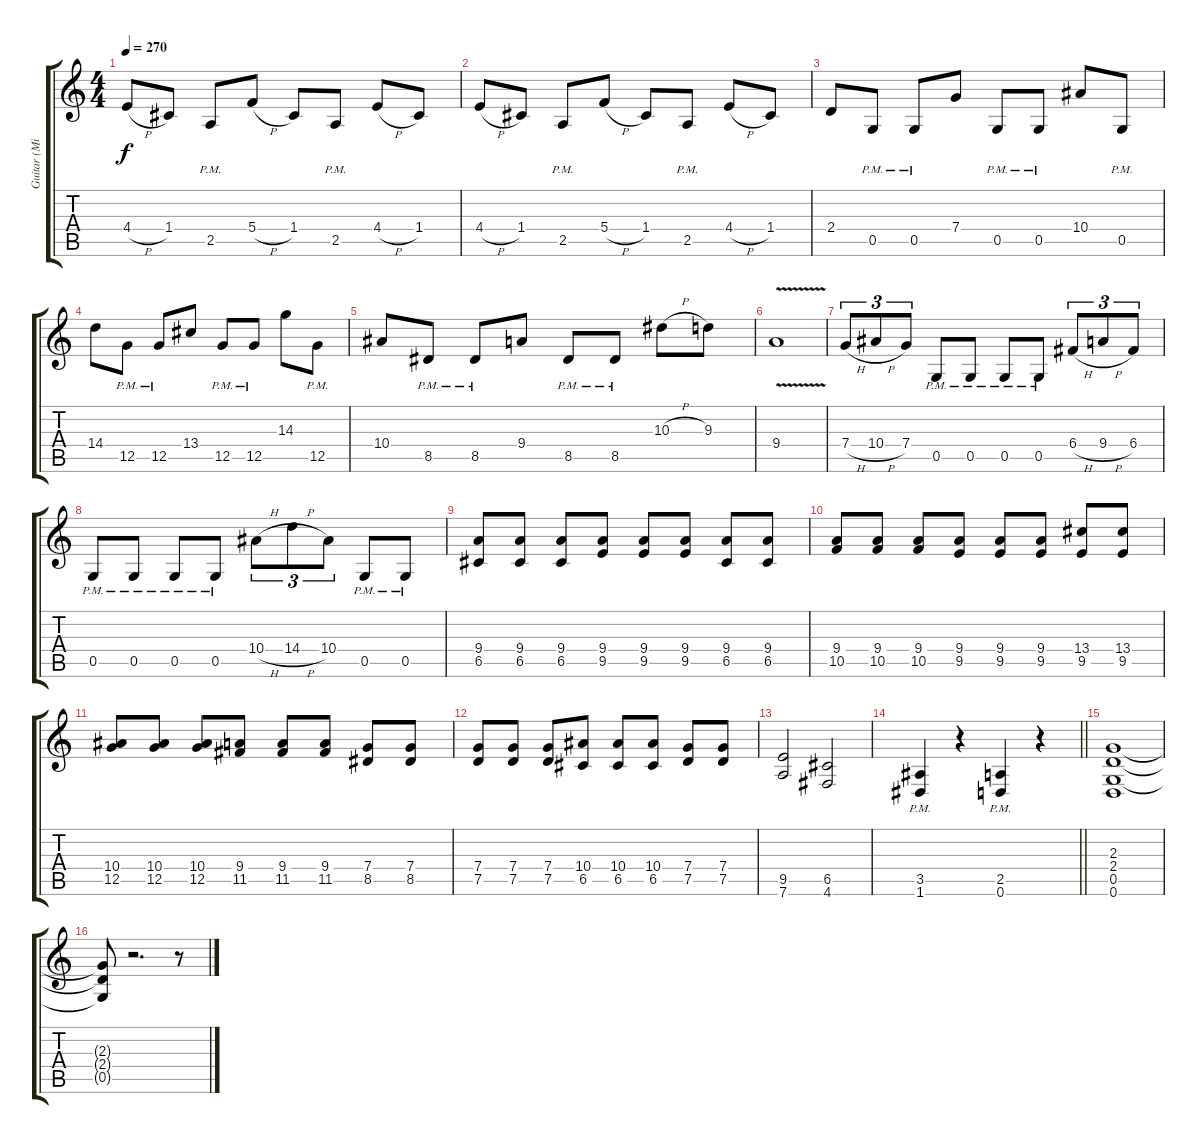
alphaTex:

\track ("Guitar (Mika)" "Guitar (Mi") {instrument overdrivenguitar}
\staff {score tabs}
\tuning (D4 A3 F3 C3 G2 D2) {hide}
\ts (4 4)
\tempo 270
\clef g2
\ks c
4.4{h}.8{dy f} 1.4.8 2.5{pm}.8 5.4{h}.8 1.4.8 2.5{pm}.8 4.4{h}.8 1.4.8 |
4.4{h}.8 1.4.8 2.5{pm}.8 5.4{h}.8 1.4.8 2.5{pm}.8 4.4{h}.8 1.4.8 |
2.4.8 0.5{pm}.8 0.5{pm}.8 7.4.8 0.5{pm}.8 0.5{pm}.8 10.4.8 0.5{pm}.8 |
14.4.8 12.5{pm}.8 12.5{pm}.8 13.4.8 12.5{pm}.8 12.5{pm}.8 14.3.8 12.5{pm}.8 |
10.4.8 8.5{pm}.8 8.5{pm}.8 9.4.8 8.5{pm}.8 8.5{pm}.8 10.3{h}.8 9.3.8 |
9.4{v}.1 |
7.4{h}.8{tu (3 2)} 10.4{h}.8{tu (3 2)} 7.4.8{tu (3 2)} 0.5{pm}.8 0.5{pm}.8 0.5{pm}.8 0.5{pm}.8 6.4{h}.8{tu (3 2)} 9.4{h}.8{tu (3 2)} 6.4.8{tu (3 2)} |
0.5{pm}.8 0.5{pm}.8 0.5{pm}.8 0.5{pm}.8 10.4{h}.8{tu (3 2)} 14.4{h}.8{tu (3 2)} 10.4.8{tu (3 2)} 0.5{pm}.8 0.5{pm}.8 |
(9.4 6.5).8 (9.4 6.5).8 (9.4 6.5).8 (9.4 9.5).8 (9.4 9.5).8 (9.4 9.5).8 (9.4 6.5).8 (9.4 6.5).8 |
(9.4 10.5).8 (9.4 10.5).8 (9.4 10.5).8 (9.4 9.5).8 (9.4 9.5).8 (9.4 9.5).8 (13.4 9.5).8 (13.4 9.5).8 |
(10.4 12.5).8 (10.4 12.5).8 (10.4 12.5).8 (9.4 11.5).8 (9.4 11.5).8 (9.4 11.5).8 (7.4 8.5).8 (7.4 8.5).8 |
(7.4 7.5).8 (7.4 7.5).8 (7.4 7.5).8 (10.4 6.5).8 (10.4 6.5).8 (10.4 6.5).8 (7.4 7.5).8 (7.4 7.5).8 |
(9.5 7.6).2 (6.5 4.6).2 |
\barLineRight lightlight
(3.5{pm} 1.6{pm}).4 r.4 (2.5{pm} 0.6{pm}).4 r.4 |
(2.3 2.4 0.5 0.6).1 |
(2.3{t} 2.4{t} 0.5{t}).8 r.2{d} r.8
